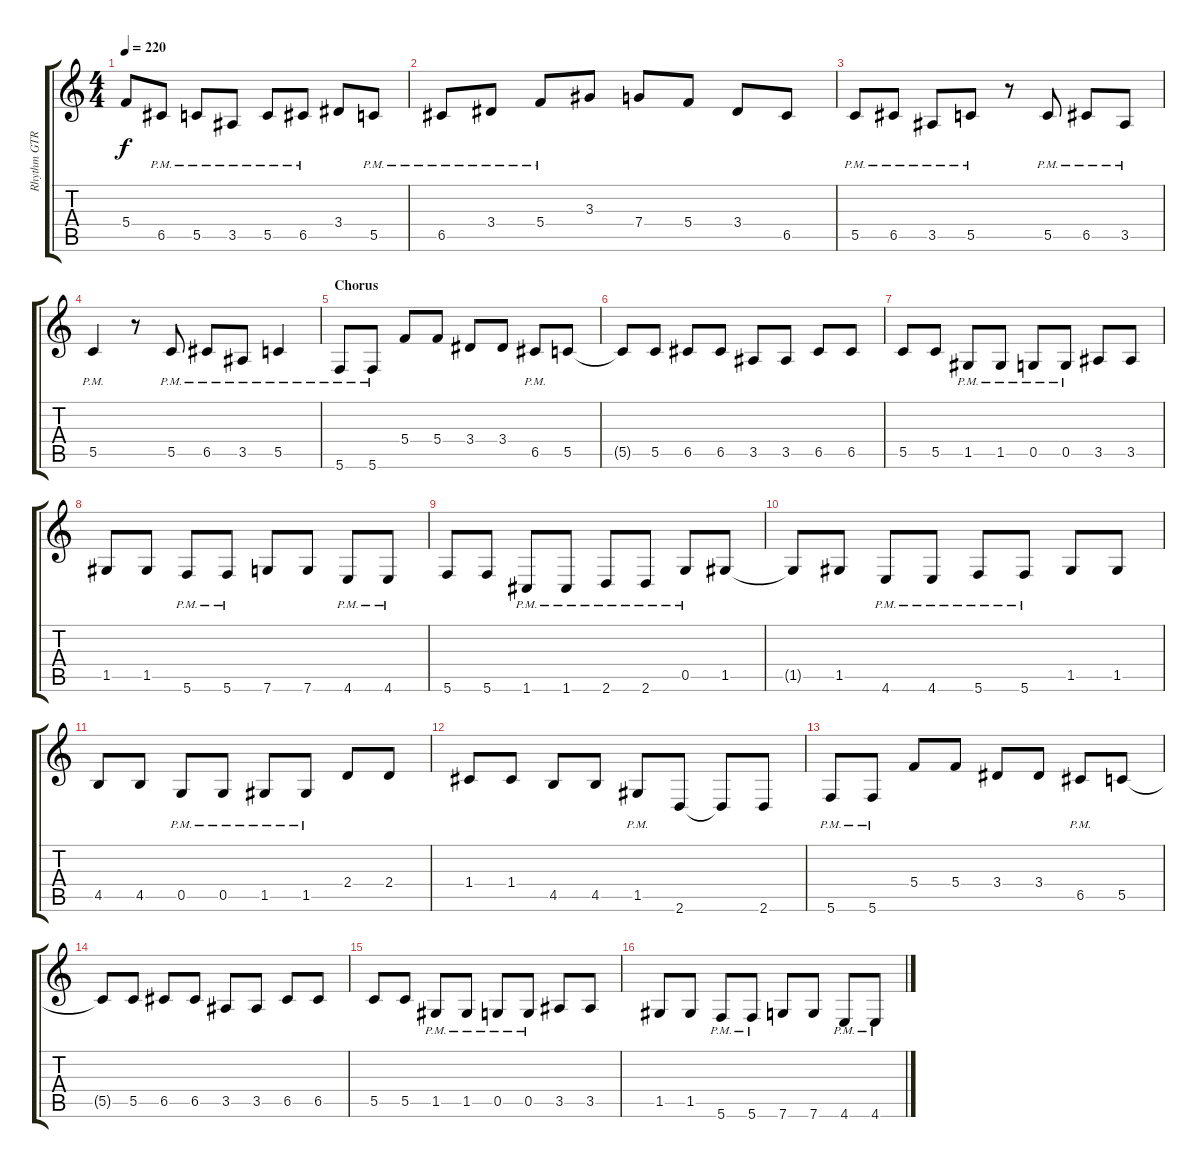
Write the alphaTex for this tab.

\track ("Rhythm GTR 1" "Rhythm GTR") {instrument overdrivenguitar}
\staff {score tabs}
\tuning (D4 A3 F3 C3 G2 C2) {hide}
\ts (4 4)
\tempo 220
\clef g2
\ks aminor
5.4.8{dy f} 6.5{pm}.8 5.5{pm}.8 3.5{pm}.8 5.5{pm}.8 6.5{pm}.8 3.4.8 5.5{pm}.8 |
6.5{pm}.8 3.4{pm}.8 5.4{pm}.8 3.3.8 7.4.8 5.4.8 3.4.8 6.5.8 |
5.5{pm}.8 6.5{pm}.8 3.5{pm}.8 5.5{pm}.8 r.8 5.5{pm}.8 6.5{pm}.8 3.5{pm}.8 |
5.5{pm}.4 r.8 5.5{pm}.8 6.5{pm}.8 3.5{pm}.8 5.5{pm}.4 |
\section ("" "Chorus")
5.6{pm}.8 5.6{pm}.8 5.4.8 5.4.8 3.4.8 3.4.8 6.5{pm}.8 5.5.8 |
5.5{t}.8 5.5.8 6.5.8 6.5.8 3.5.8 3.5.8 6.5.8 6.5.8 |
5.5.8 5.5.8 1.5{pm}.8 1.5{pm}.8 0.5{pm}.8 0.5{pm}.8 3.5.8 3.5.8 |
1.5.8 1.5.8 5.6{pm}.8 5.6{pm}.8 7.6.8 7.6.8 4.6{pm}.8 4.6{pm}.8 |
5.6.8 5.6.8 1.6{pm}.8 1.6{pm}.8 2.6{pm}.8 2.6{pm}.8 0.5{pm}.8 1.5.8 |
1.5{t}.8 1.5.8 4.6{pm}.8 4.6{pm}.8 5.6{pm}.8 5.6{pm}.8 1.5.8 1.5.8 |
4.5.8 4.5.8 0.5{pm}.8 0.5{pm}.8 1.5{pm}.8 1.5{pm}.8 2.4.8 2.4.8 |
1.4.8 1.4.8 4.5.8 4.5.8 1.5{pm}.8 2.6.8 2.6{t}.8 2.6.8 |
5.6{pm}.8 5.6{pm}.8 5.4.8 5.4.8 3.4.8 3.4.8 6.5{pm}.8 5.5.8 |
5.5{t}.8 5.5.8 6.5.8 6.5.8 3.5.8 3.5.8 6.5.8 6.5.8 |
5.5.8 5.5.8 1.5{pm}.8 1.5{pm}.8 0.5{pm}.8 0.5{pm}.8 3.5.8 3.5.8 |
1.5.8 1.5.8 5.6{pm}.8 5.6{pm}.8 7.6.8 7.6.8 4.6{pm}.8 4.6{pm}.8
